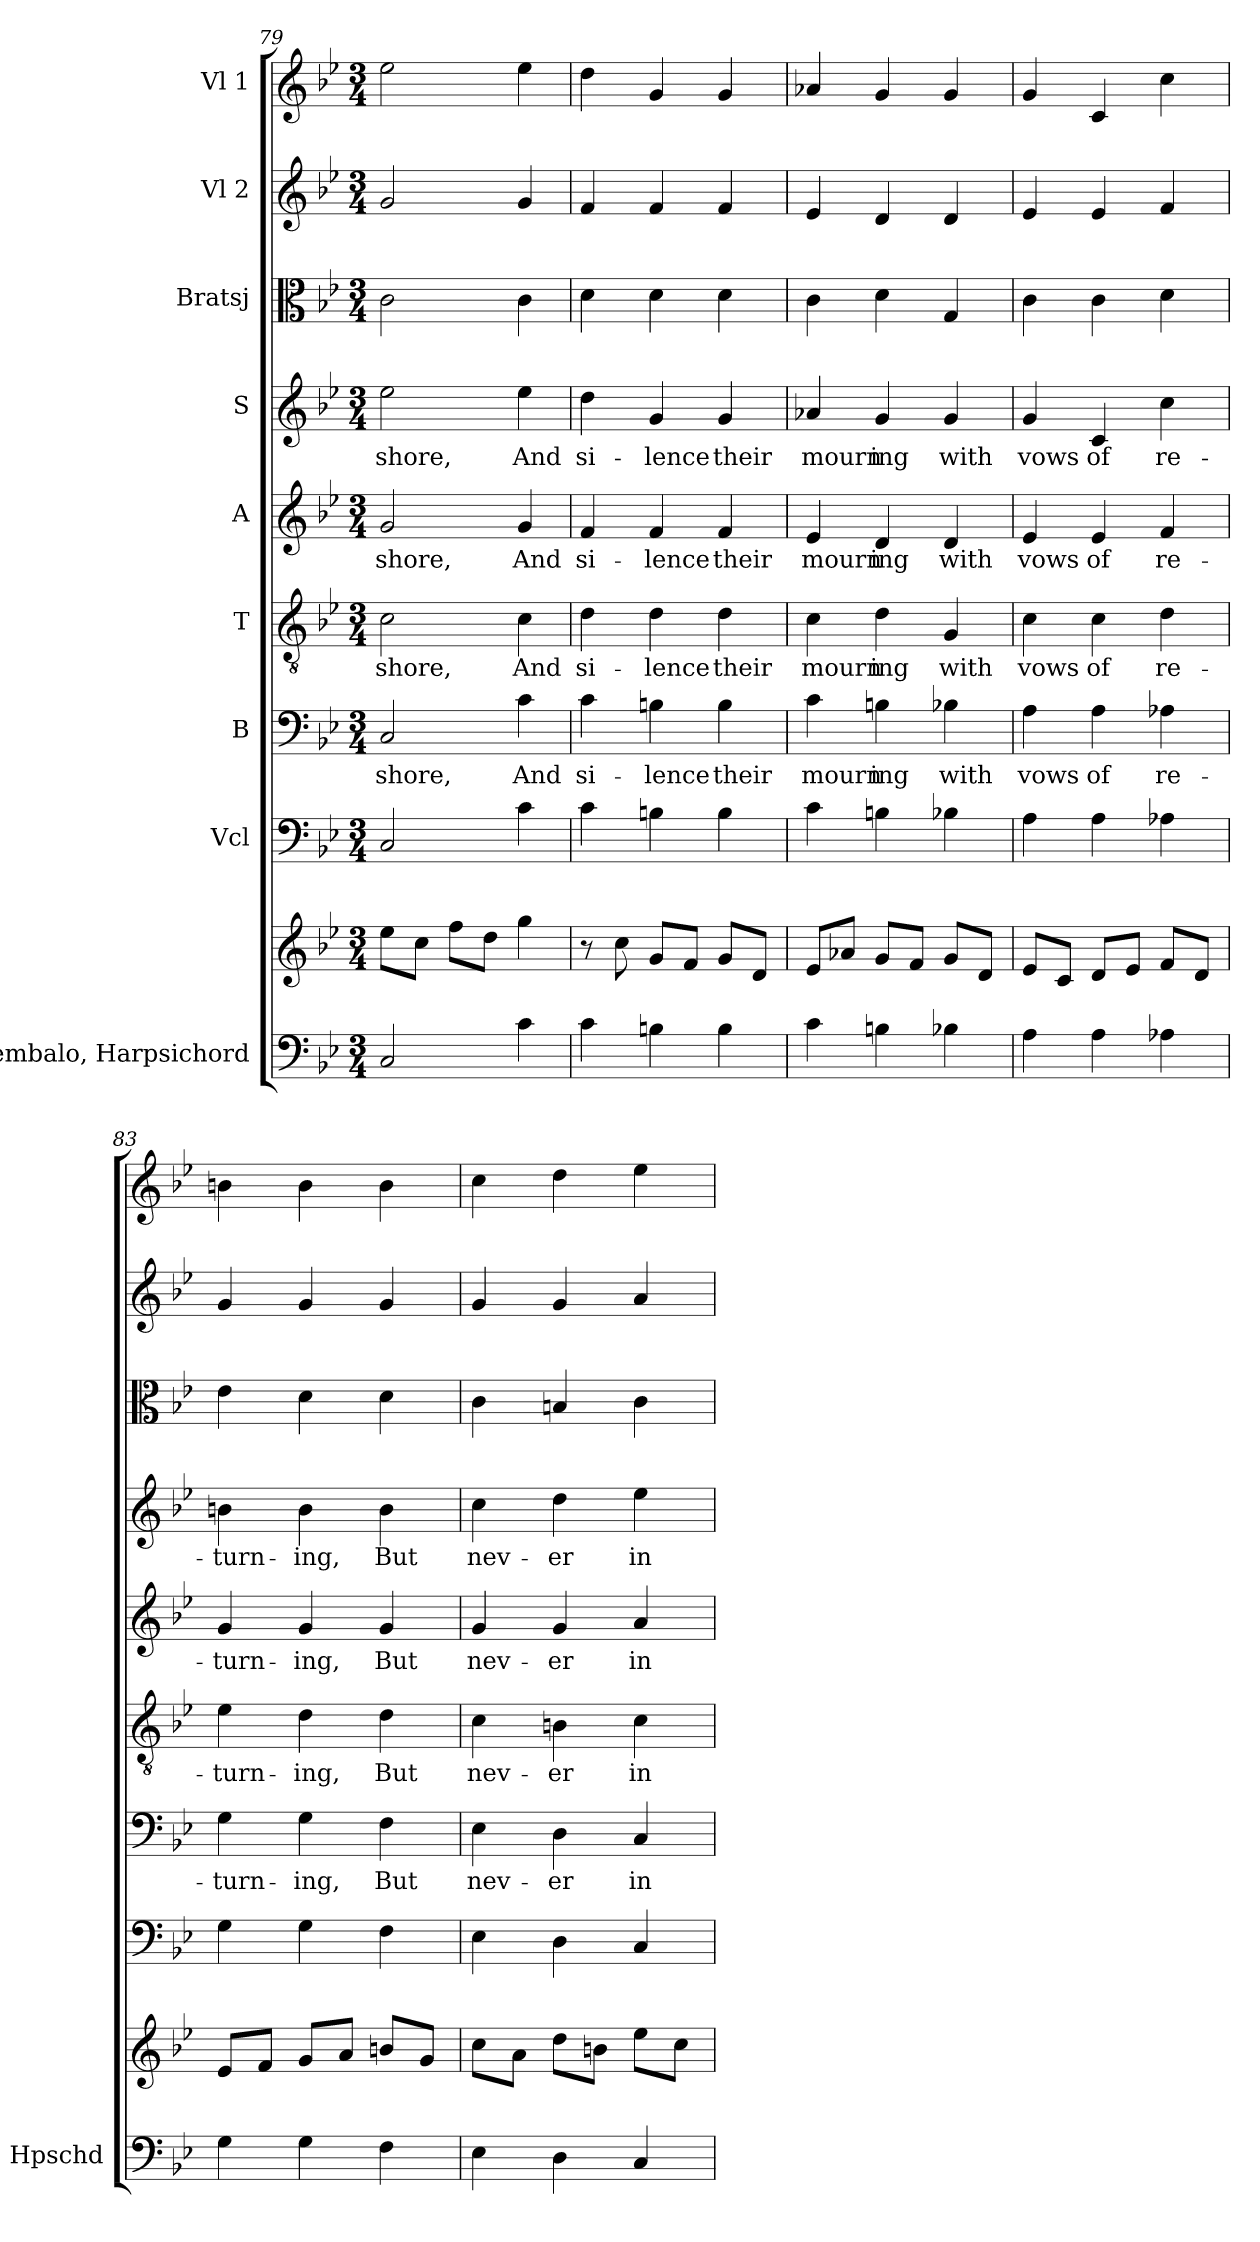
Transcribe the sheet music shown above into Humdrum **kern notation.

**kern	**kern	**kern	**kern	**text	**kern	**text	**kern	**text	**kern	**text	**kern	**kern	**kern
*part9	*part9	*part8	*part7	*part7	*part6	*part6	*part5	*part5	*part4	*part4	*part3	*part2	*part1
*staff10	*staff9	*staff8	*staff7	*staff7	*staff6	*staff6	*staff5	*staff5	*staff4	*staff4	*staff3	*staff2	*staff1
*I"Cembalo, Harpsichord	*	*I"Vcl	*I"B	*	*I"T	*	*I"A	*	*I"S	*	*I"Bratsj	*I"Vl 2	*I"Vl 1
*I'Hpschd	*	*	*	*	*	*	*	*	*	*	*	*	*
*clefF4	*clefG2	*clefF4	*clefF4	*	*clefGv2	*	*clefG2	*	*clefG2	*	*clefC3	*clefG2	*clefG2
*	*	*ITrd7c12	*	*	*	*	*	*	*	*	*	*	*
*k[b-e-]	*k[b-e-]	*k[b-e-]	*k[b-e-]	*	*k[b-e-]	*	*k[b-e-]	*	*k[b-e-]	*	*k[b-e-]	*k[b-e-]	*k[b-e-]
*M3/4	*M3/4	*M3/4	*M3/4	*	*M3/4	*	*M3/4	*	*M3/4	*	*M3/4	*M3/4	*M3/4
=79	=79	=79	=79	=79	=79	=79	=79	=79	=79	=79	=79	=79	=79
!	!	!	!	!LO:LY:b	!	!LO:LY:b	!	!LO:LY:b	!	!LO:LY:b	!	!	!
2C/	8ee-\L	2CC/	2C/	shore,	2c\	shore,	2g/	shore,	2ee-\	shore,	2c\	2g/	2ee-\
.	8cc\J	.	.	.	.	.	.	.	.	.	.	.	.
.	8ff\L	.	.	.	.	.	.	.	.	.	.	.	.
.	8dd\J	.	.	.	.	.	.	.	.	.	.	.	.
!	!	!	!	!LO:LY:b	!	!LO:LY:b	!	!LO:LY:b	!	!LO:LY:b	!	!	!
4c\	4gg\	4C\	4c\	And	4c\	And	4g/	And	4ee-\	And	4c\	4g/	4ee-\
=80	=80	=80	=80	=80	=80	=80	=80	=80	=80	=80	=80	=80	=80
!	!	!	!	!LO:LY:b	!	!LO:LY:b	!	!LO:LY:b	!	!LO:LY:b	!	!	!
4c\	8r	4C\	4c\	si-	4d\	si-	4f/	si-	4dd\	si-	4d\	4f/	4dd\
.	8cc\	.	.	.	.	.	.	.	.	.	.	.	.
!	!	!	!	!LO:LY:b	!	!LO:LY:b	!	!LO:LY:b	!	!LO:LY:b	!	!	!
4Bn\	8g/L	4BBn\	4Bn\	-lence	4d\	-lence	4f/	-lence	4g/	-lence	4d\	4f/	4g/
.	8f/J	.	.	.	.	.	.	.	.	.	.	.	.
!	!	!	!	!LO:LY:b	!	!LO:LY:b	!	!LO:LY:b	!	!LO:LY:b	!	!	!
4B\	8g/L	4BB\	4B\	their	4d\	their	4f/	their	4g/	their	4d\	4f/	4g/
.	8d/J	.	.	.	.	.	.	.	.	.	.	.	.
=81	=81	=81	=81	=81	=81	=81	=81	=81	=81	=81	=81	=81	=81
!	!	!	!	!LO:LY:b	!	!LO:LY:b	!	!LO:LY:b	!	!LO:LY:b	!	!	!
4c\	8e-/L	4C\	4c\	mourn-	4c\	mourn-	4e-/	mourn-	4a-X/	mourn-	4c\	4e-/	4a-X/
.	8a-X/J	.	.	.	.	.	.	.	.	.	.	.	.
!	!	!	!	!LO:LY:b	!	!LO:LY:b	!	!LO:LY:b	!	!LO:LY:b	!	!	!
4Bn\	8g/L	4BBn\	4Bn\	-ing	4d\	-ing	4d/	-ing	4g/	-ing	4d\	4d/	4g/
.	8f/J	.	.	.	.	.	.	.	.	.	.	.	.
!	!	!	!	!LO:LY:b	!	!LO:LY:b	!	!LO:LY:b	!	!LO:LY:b	!	!	!
4B-X\	8g/L	4BB-X\	4B-X\	with	4G/	with	4d/	with	4g/	with	4G/	4d/	4g/
.	8d/J	.	.	.	.	.	.	.	.	.	.	.	.
=82	=82	=82	=82	=82	=82	=82	=82	=82	=82	=82	=82	=82	=82
!	!	!	!	!LO:LY:b	!	!LO:LY:b	!	!LO:LY:b	!	!LO:LY:b	!	!	!
4A\	8e-/L	4AA\	4A\	vows	4c\	vows	4e-/	vows	4g/	vows	4c\	4e-/	4g/
.	8c/J	.	.	.	.	.	.	.	.	.	.	.	.
!	!	!	!	!LO:LY:b	!	!LO:LY:b	!	!LO:LY:b	!	!LO:LY:b	!	!	!
4A\	8d/L	4AA\	4A\	of	4c\	of	4e-/	of	4c/	of	4c\	4e-/	4c/
.	8e-/J	.	.	.	.	.	.	.	.	.	.	.	.
!	!	!	!	!LO:LY:b	!	!LO:LY:b	!	!LO:LY:b	!	!LO:LY:b	!	!	!
4A-X\	8f/L	4AA-X\	4A-X\	re-	4d\	re-	4f/	re-	4cc\	re-	4d\	4f/	4cc\
.	8d/J	.	.	.	.	.	.	.	.	.	.	.	.
!!LO:PB:g=z
=83	=83	=83	=83	=83	=83	=83	=83	=83	=83	=83	=83	=83	=83
!	!	!	!	!LO:LY:b	!	!LO:LY:b	!	!LO:LY:b	!	!LO:LY:b	!	!	!
4G\	8e-/L	4GG\	4G\	-turn-	4e-\	-turn-	4g/	-turn-	4bn\	-turn-	4e-\	4g/	4bn\
.	8f/J	.	.	.	.	.	.	.	.	.	.	.	.
!	!	!	!	!LO:LY:b	!	!LO:LY:b	!	!LO:LY:b	!	!LO:LY:b	!	!	!
4G\	8g/L	4GG\	4G\	-ing,	4d\	-ing,	4g/	-ing,	4b\	-ing,	4d\	4g/	4b\
.	8a/J	.	.	.	.	.	.	.	.	.	.	.	.
!	!	!	!	!LO:LY:b	!	!LO:LY:b	!	!LO:LY:b	!	!LO:LY:b	!	!	!
4F\	8bn/L	4FF\	4F\	But	4d\	But	4g/	But	4b\	But	4d\	4g/	4b\
.	8g/J	.	.	.	.	.	.	.	.	.	.	.	.
=84	=84	=84	=84	=84	=84	=84	=84	=84	=84	=84	=84	=84	=84
!	!	!	!	!LO:LY:b	!	!LO:LY:b	!	!LO:LY:b	!	!LO:LY:b	!	!	!
4E-\	8cc\L	4EE-\	4E-\	nev-	4c\	nev-	4g/	nev-	4cc\	nev-	4c\	4g/	4cc\
.	8a\J	.	.	.	.	.	.	.	.	.	.	.	.
!	!	!	!	!LO:LY:b	!	!LO:LY:b	!	!LO:LY:b	!	!LO:LY:b	!	!	!
4D\	8dd\L	4DD\	4D\	-er	4Bn\	-er	4g/	-er	4dd\	-er	4Bn/	4g/	4dd\
.	8bn\J	.	.	.	.	.	.	.	.	.	.	.	.
!	!	!	!	!LO:LY:b	!	!LO:LY:b	!	!LO:LY:b	!	!LO:LY:b	!	!	!
4C/	8ee-\L	4CC/	4C/	in-	4c\	in-	4a/	in-	4ee-\	in-	4c\	4a/	4ee-\
.	8cc\J	.	.	.	.	.	.	.	.	.	.	.	.
=	=	=	=	=	=	=	=	=	=	=	=	=	=
*-	*-	*-	*-	*-	*-	*-	*-	*-	*-	*-	*-	*-	*-
